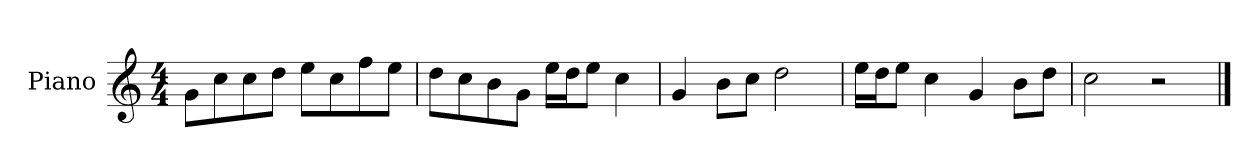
**kern
*part1
*staff1
*I"Piano
*I'P-no
*clefG2
*k[]
*M4/4
*MM90
=1
8g\L
8cc\
8cc\
8dd\J
8ee\L
8cc\
8ff\
8ee\J
=2
8dd\L
8cc\
8b\
8g\J
16ee\LL
16dd\J
8ee\J
4cc\
=3
4g/
8b\L
8cc\J
2dd\
=4
16ee\LL
16dd\J
8ee\J
4cc\
4g/
8b\L
8dd\J
=5
2cc\
2r
==
*-
